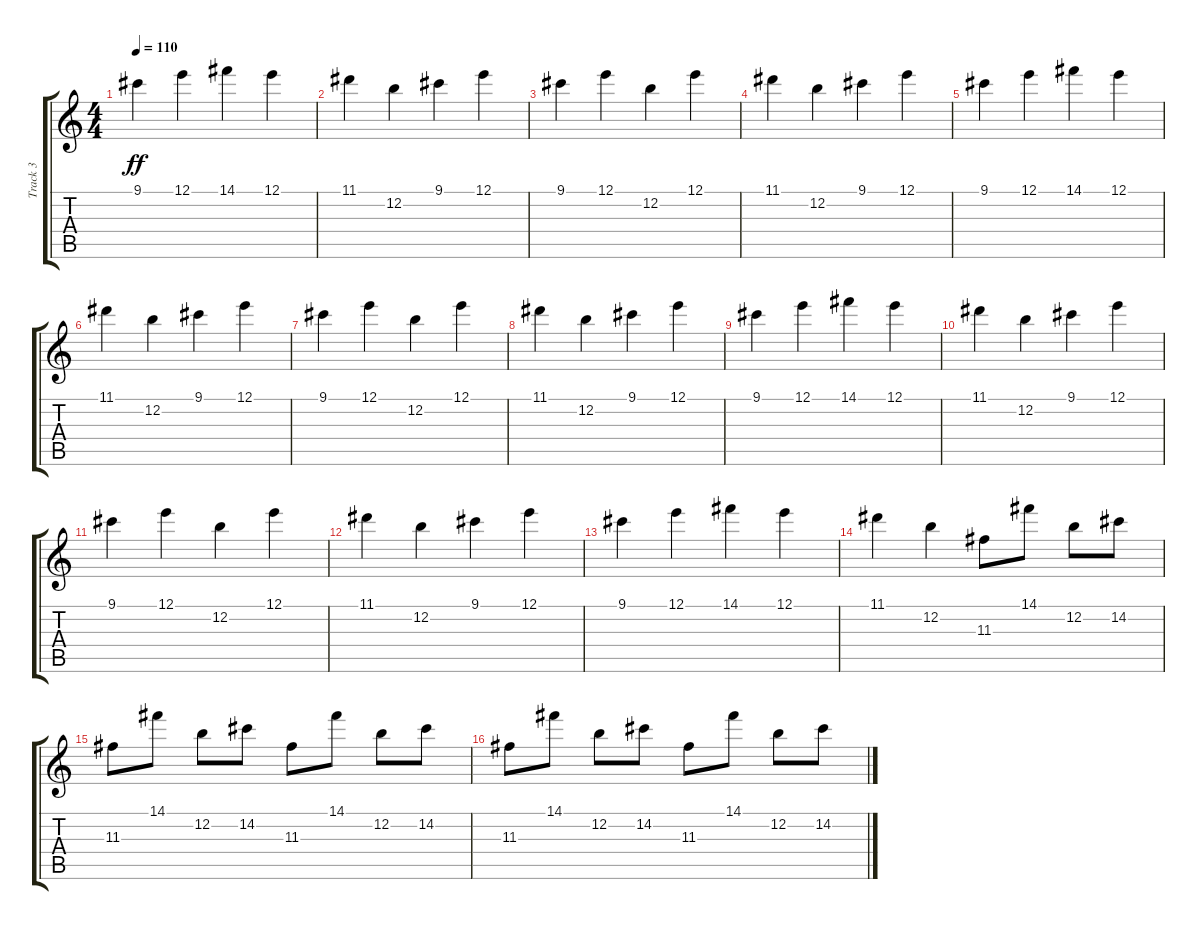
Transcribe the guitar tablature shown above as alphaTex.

\track ("Track 3" "Track 3") {instrument electricguitarclean}
\staff {score tabs}
\tuning (E4 B3 G3 D3 A2 E2) {hide}
\ts (4 4)
\tempo 110
\clef g2
\ks c
9.1.4{dy ff} 12.1.4 14.1.4 12.1.4 |
11.1.4 12.2.4 9.1.4 12.1.4 |
9.1.4 12.1.4 12.2.4 12.1.4 |
11.1.4 12.2.4 9.1.4 12.1.4 |
9.1.4 12.1.4 14.1.4 12.1.4 |
11.1.4 12.2.4 9.1.4 12.1.4 |
9.1.4 12.1.4 12.2.4 12.1.4 |
11.1.4 12.2.4 9.1.4 12.1.4 |
9.1.4 12.1.4 14.1.4 12.1.4 |
11.1.4 12.2.4 9.1.4 12.1.4 |
9.1.4 12.1.4 12.2.4 12.1.4 |
11.1.4 12.2.4 9.1.4 12.1.4 |
9.1.4 12.1.4 14.1.4 12.1.4 |
11.1.4 12.2.4 11.3.8 14.1.8 12.2.8 14.2.8 |
11.3.8 14.1.8 12.2.8 14.2.8 11.3.8 14.1.8 12.2.8 14.2.8 |
11.3.8 14.1.8 12.2.8 14.2.8 11.3.8 14.1.8 12.2.8 14.2.8
